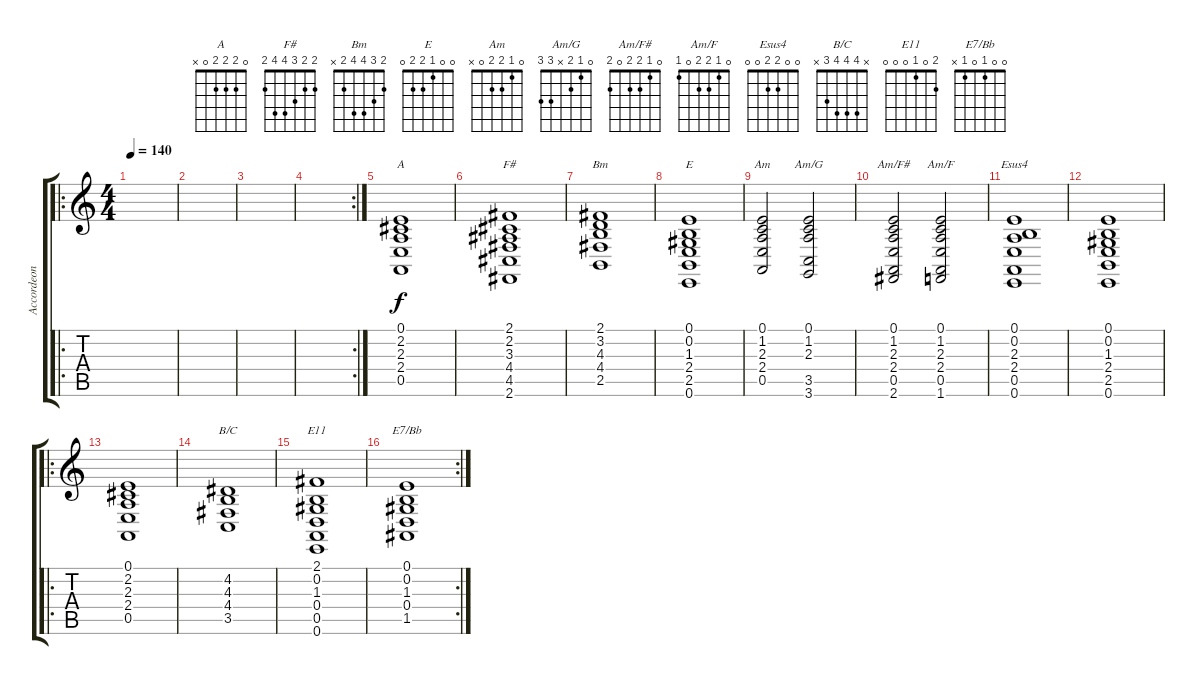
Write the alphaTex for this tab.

\track ("Accordeon" "Accordeon") {instrument accordion}
\staff {score tabs}
\tuning (E4 B3 G3 D3 A2 E2) {hide}
\chord ("A" 0 2 2 2 0 x)
\chord ("F#" 2 2 3 4 4 2)
\chord ("Bm" 2 3 4 4 2 x)
\chord ("E" 0 0 1 2 2 0)
\chord ("Am" 0 1 2 2 0 x)
\chord ("Am/G" 0 1 2 x 3 3)
\chord ("Am/F#" 0 1 2 2 0 2)
\chord ("Am/F" 0 1 2 2 0 1)
\chord ("Esus4" 0 0 2 2 0 0)
\chord ("B/C" x 4 4 4 3 x)
\chord ("E11" 2 0 1 0 0 0)
\chord ("E7/Bb" 0 0 1 0 1 x)
\ro
\ts (4 4)
\tempo 140
\clef g2
\ks c
|
|
|
\rc 2
|
(0.1 2.2 2.3 2.4 0.5).1{ch "A"} |
(2.1 2.2 3.3 4.4 4.5 2.6).1{ch "F#"} |
(2.1 3.2 4.3 4.4 2.5).1{ch "Bm"} |
(0.1 0.2 1.3 2.4 2.5 0.6).1{ch "E"} |
(0.1 1.2 2.3 2.4 0.5).2{ch "Am"} (0.1 1.2 2.3 3.5 3.6).2{ch "Am/G"} |
(0.1 1.2 2.3 2.4 0.5 2.6).2{ch "Am/F#"} (0.1 1.2 2.3 2.4 0.5 1.6).2{ch "Am/F"} |
(0.1 0.2 2.3 2.4 0.5 0.6).1{ch "Esus4"} |
(0.1 0.2 1.3 2.4 2.5 0.6).1 |
\ro
(0.1 2.2 2.3 2.4 0.5).1 |
(4.2 4.3 4.4 3.5).1{ch "B/C"} |
(2.1 0.2 1.3 0.4 0.5 0.6).1{ch "E11"} |
\rc 2
(0.1 0.2 1.3 0.4 1.5).1{ch "E7/Bb"}
